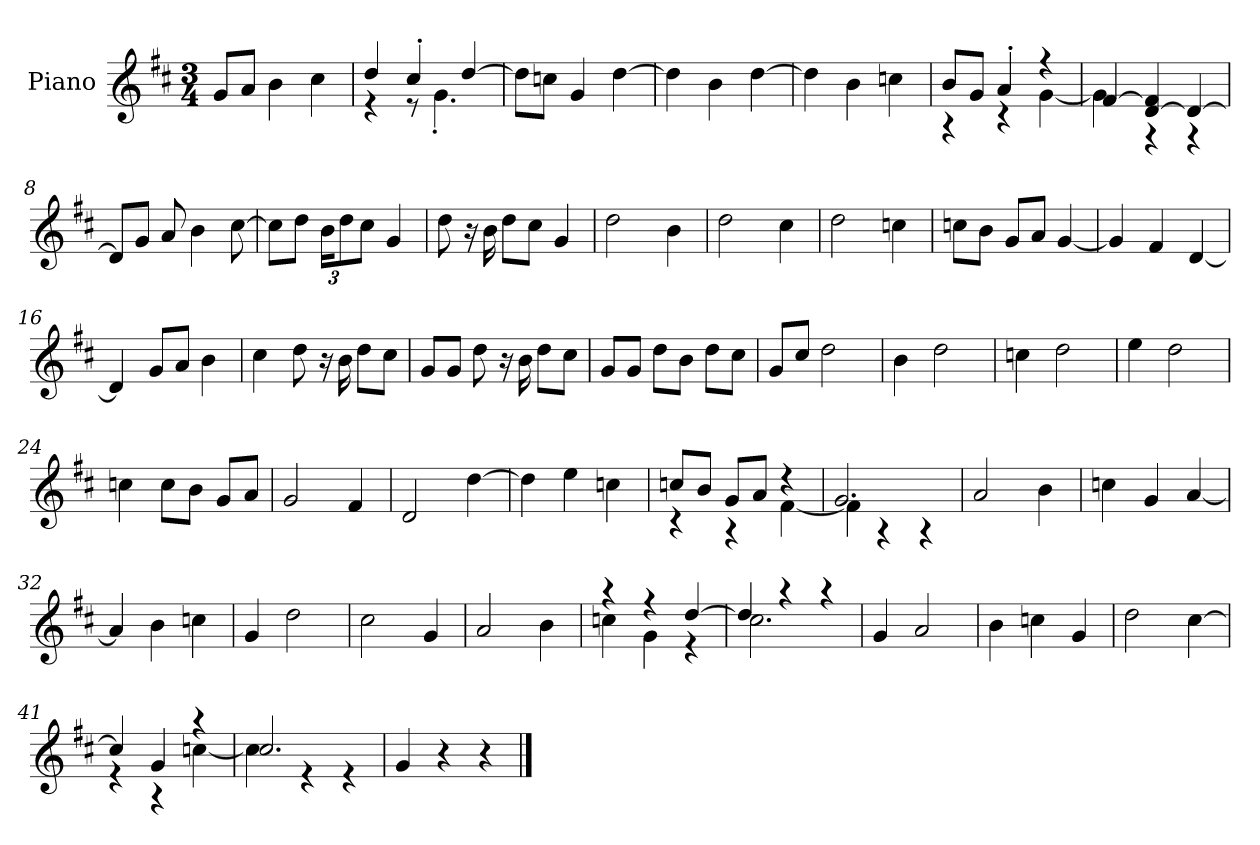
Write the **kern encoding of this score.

**kern
*part1
*staff1
*I"Piano
*I'P-no
*clefG2
*k[f#c#]
*M3/4
*MM177
=1
8g/L
8a/J
4b\
4cc#\
=2
*^
4dd/	4r
4cc#'/	8r
.	4.g'\
[4dd/	.
*v	*v
=3
8dd\L]
8ccn\J
4g/
[4dd\
=4
4dd\]
4b\
[4dd\
=5
4dd\]
4b\
4ccn\
=6
*^
8b/L	4r
8g/J	.
4a'/	4r
4r	[4g\
=7	=7
[4f#/	4g\]
[4d/ 4f#/]	4r
4d/_	4r
*v	*v
=8
8d/L]
8g/J
8a/
4b\
[8cc#\
!!LO:LB:g=z
=9
8cc#\L]
8dd\J
*Xbrackettup
24b\KL
12dd\
8cc#\J
4g/
=10
8dd\
16r
16b\
8dd\L
8cc#\J
4g/
=11
2dd\
4b\
=12
2dd\
4cc#\
=13
2dd\
4ccn\
=14
8ccn\L
8b\J
8g/L
8a/J
[4g/
=15
4g/]
4f#/
[4d/
=16
4d/]
8g/L
8a/J
4b\
=17
4cc#\
8dd\
16r
16b\
8dd\L
8cc#\J
!!LO:LB:g=z
=18
8g/L
8g/J
8dd\
16r
16b\
8dd\L
8cc#\J
=19
8g/L
8g/J
8dd\L
8b\J
8dd\L
8cc#\J
=20
8g/L
8cc#/J
2dd\
=21
4b\
2dd\
=22
4ccn\
2dd\
=23
4ee\
2dd\
=24
4ccn\
8cc\L
8b\J
8g/L
8a/J
=25
2g/
4f#/
=26
2d/
[4dd\
=27
4dd\]
4ee\
4ccn\
!!LO:LB:g=z
=28
*^
8ccn/L	4r
8b/J	.
8g/L	4r
8a/J	.
4r	[4f#\
=29	=29
2.g/	4f#\]
.	4r
.	4r
*v	*v
=30
2a/
4b\
=31
4ccn\
4g/
[4a/
=32
4a/]
4b\
4ccn\
=33
4g/
2dd\
=34
2cc#\
4g/
=35
2a/
4b\
=36
*^
4r	4ccn\
4r	4g\
[4dd/	4r
=37	=37
4dd/]	2.cc#\
4r	.
4r	.
*v	*v
=38
4g/
2a/
!!LO:LB:g=z
=39
4b\
4ccn\
4g/
=40
2dd\
[4cc#\
=41
*^
4cc#/]	4r
4g/	4r
4r	[4ccn\
=42	=42
2.cc#/	4cc\]
.	4r
.	4r
*v	*v
=43
4g/
4r
4r
==
*-
